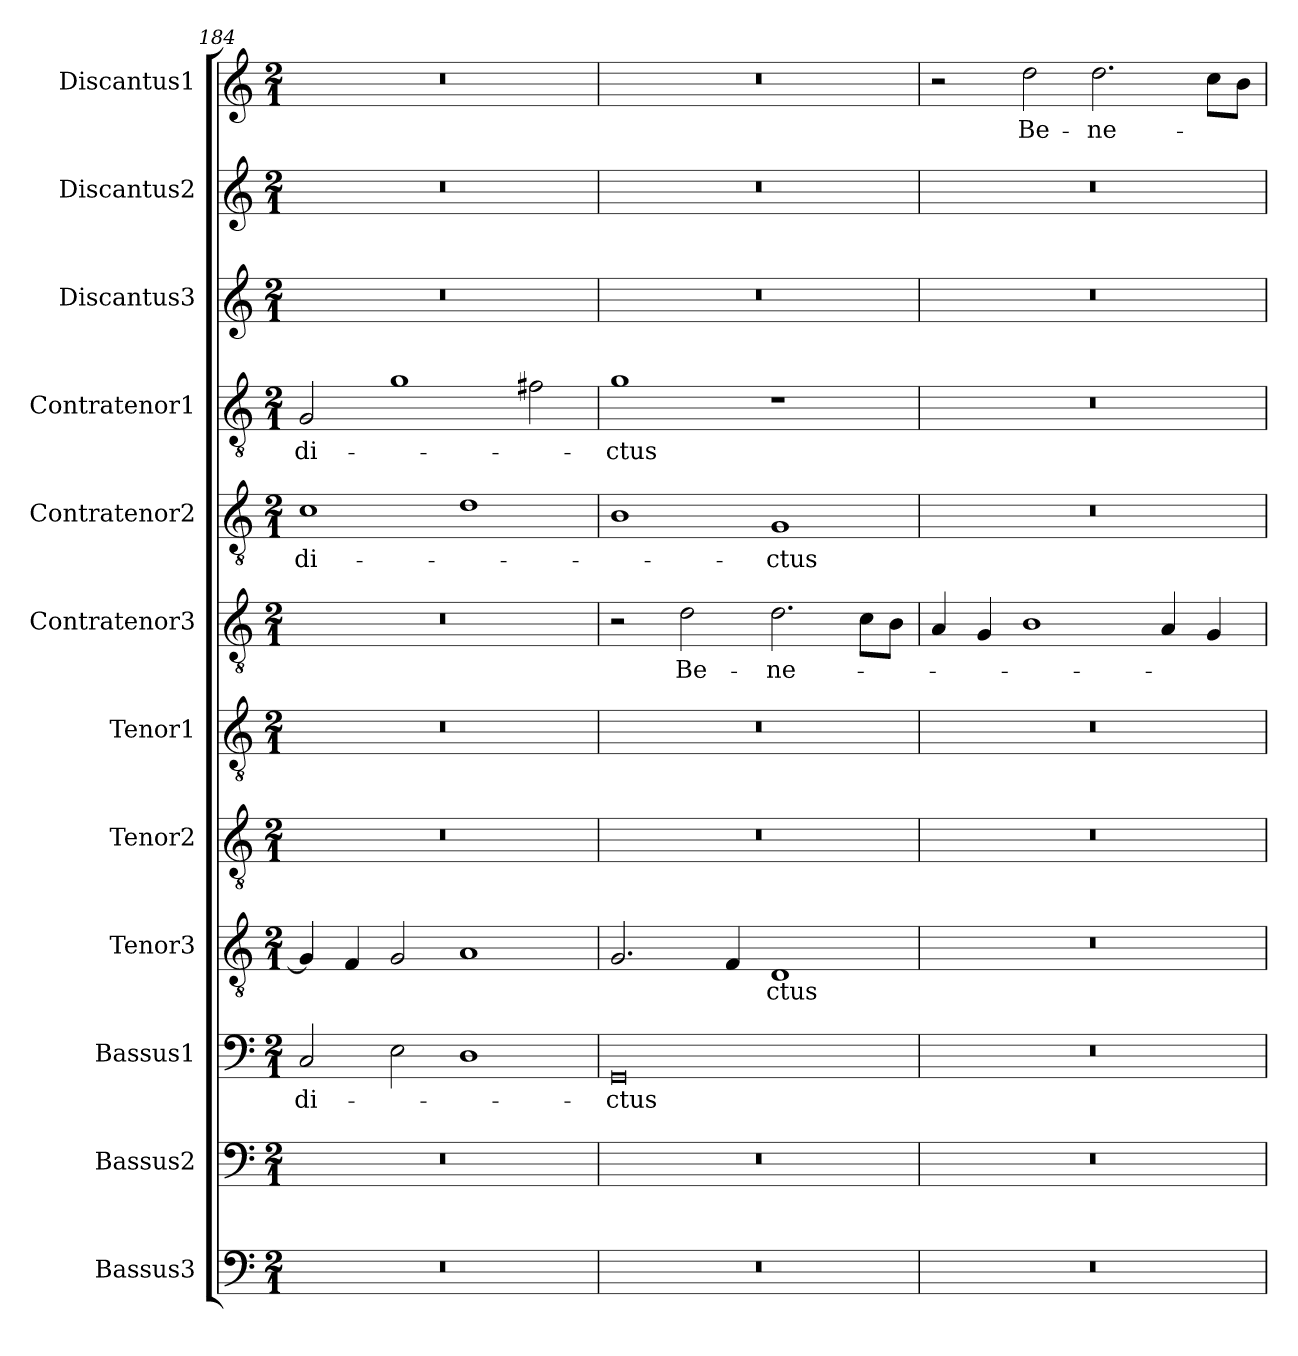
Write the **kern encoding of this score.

**kern	**kern	**kern	**text	**kern	**text	**kern	**kern	**kern	**text	**kern	**text	**kern	**text	**kern	**kern	**kern	**text
*part12	*part11	*part10	*part10	*part9	*part9	*part8	*part7	*part6	*part6	*part5	*part5	*part4	*part4	*part3	*part2	*part1	*part1
*staff12	*staff11	*staff10	*staff10	*staff9	*staff9	*staff8	*staff7	*staff6	*staff6	*staff5	*staff5	*staff4	*staff4	*staff3	*staff2	*staff1	*staff1
*I"Bassus3	*I"Bassus2	*I"Bassus1	*	*I"Tenor3	*	*I"Tenor2	*I"Tenor1	*I"Contratenor3	*	*I"Contratenor2	*	*I"Contratenor1	*	*I"Discantus3	*I"Discantus2	*I"Discantus1	*
*I'B3	*I'B2	*I'B1	*	*I'T3	*	*I'T2	*I'T1	*I'Ct3	*	*I'Ct2	*	*I'Ct1	*	*I'D3	*I'D2	*I'D1	*
*clefF4	*clefF4	*clefF4	*	*clefGv2	*	*clefGv2	*clefGv2	*clefGv2	*	*clefGv2	*	*clefGv2	*	*clefG2	*clefG2	*clefG2	*
*k[]	*k[]	*k[]	*	*k[]	*	*k[]	*k[]	*k[]	*	*k[]	*	*k[]	*	*k[]	*k[]	*k[]	*
*M2/1	*M2/1	*M2/1	*	*M2/1	*	*M2/1	*M2/1	*M2/1	*	*M2/1	*	*M2/1	*	*M2/1	*M2/1	*M2/1	*
=184	=184	=184	=184	=184	=184	=184	=184	=184	=184	=184	=184	=184	=184	=184	=184	=184	=184
0r	0r	2C/	-di-	4G/]	.	0r	0r	0r	.	1c\	di-	2G/	-di-	0r	0r	0r	.
.	.	.	.	4F/	.	.	.	.	.	.	.	.	.	.	.	.	.
.	.	2E\	.	2G/	.	.	.	.	.	.	.	1g\	.	.	.	.	.
.	.	1D\	.	1A/	.	.	.	.	.	1d\	.	.	.	.	.	.	.
.	.	.	.	.	.	.	.	.	.	.	.	2f#X\	.	.	.	.	.
=185	=185	=185	=185	=185	=185	=185	=185	=185	=185	=185	=185	=185	=185	=185	=185	=185	=185
0r	0r	0GG/	-ctus	2.G/	.	0r	0r	2r	.	1B\	.	1g\	-ctus	0r	0r	0r	.
.	.	.	.	.	.	.	.	2d\	Be-	.	.	.	.	.	.	.	.
.	.	.	.	4F/	.	.	.	.	.	.	.	.	.	.	.	.	.
.	.	.	.	1D/	-ctus	.	.	2.d\	-ne-	1G/	-ctus	1r	.	.	.	.	.
.	.	.	.	.	.	.	.	8c\L	.	.	.	.	.	.	.	.	.
.	.	.	.	.	.	.	.	8B\J	.	.	.	.	.	.	.	.	.
=186	=186	=186	=186	=186	=186	=186	=186	=186	=186	=186	=186	=186	=186	=186	=186	=186	=186
0r	0r	0r	.	0r	.	0r	0r	4A/	.	0r	.	0r	.	0r	0r	2r	.
.	.	.	.	.	.	.	.	4G/	.	.	.	.	.	.	.	.	.
.	.	.	.	.	.	.	.	1B\	.	.	.	.	.	.	.	2dd\	Be-
.	.	.	.	.	.	.	.	.	.	.	.	.	.	.	.	2.dd\	-ne-
.	.	.	.	.	.	.	.	4A/	.	.	.	.	.	.	.	.	.
.	.	.	.	.	.	.	.	4G/	.	.	.	.	.	.	.	8cc\L	.
.	.	.	.	.	.	.	.	.	.	.	.	.	.	.	.	8b\J	.
=	=	=	=	=	=	=	=	=	=	=	=	=	=	=	=	=	=
*-	*-	*-	*-	*-	*-	*-	*-	*-	*-	*-	*-	*-	*-	*-	*-	*-	*-
